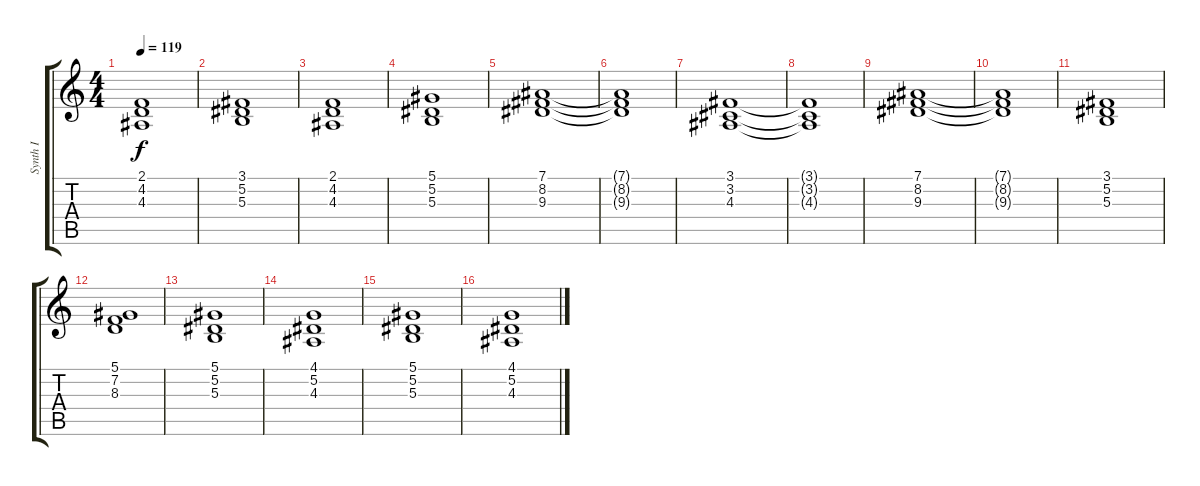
\track ("Synth I" "Synth I") {instrument choiraahs}
\staff {score tabs}
\tuning (Eb4 Bb3 Gb3 Db3 Ab2 Eb2) {hide}
\ts (4 4)
\tempo 119
\clef g2
\ks c
(2.1 4.2 4.3).1{dy f} |
(3.1 5.2 5.3).1 |
(2.1 4.2 4.3).1 |
(5.1 5.2 5.3).1 |
(7.1 8.2 9.3).1 |
(7.1{t} 8.2{t} 9.3{t}).1 |
(3.1 3.2 4.3).1 |
(3.1{t} 3.2{t} 4.3{t}).1 |
(7.1 8.2 9.3).1 |
(7.1{t} 8.2{t} 9.3{t}).1 |
(3.1 5.2 5.3).1 |
(5.1 7.2 8.3).1 |
(5.1 5.2 5.3).1 |
(4.1 5.2 4.3).1 |
(5.1 5.2 5.3).1 |
(4.1 5.2 4.3).1
